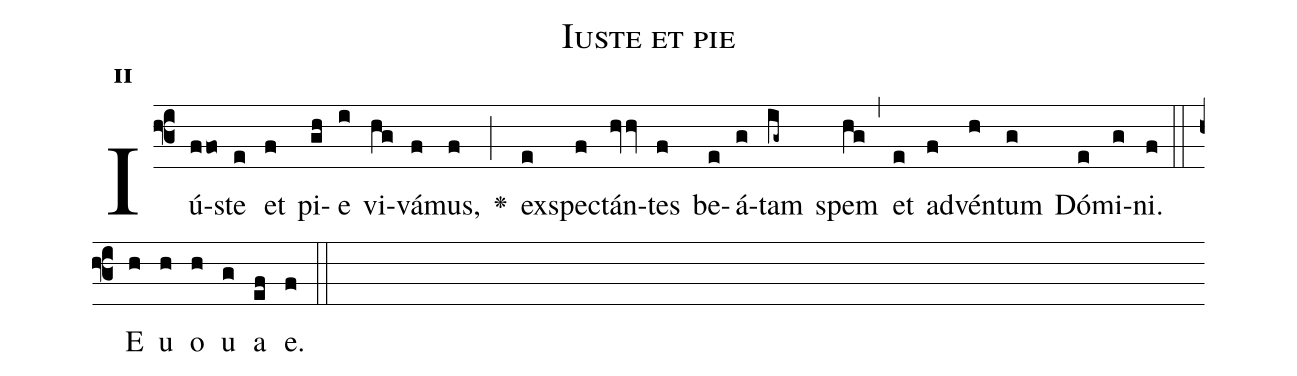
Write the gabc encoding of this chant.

name:Iuste et pie;
office-part:Antiphona;
mode:2;
%%
initial-style: 1;
name: Iuste et pie
book: Antiphonae & Responsoria/Tomus I, p. 42;
occasion: Hebdomada III Adventus Dominica;
office-part: Vesperae II Ant 3;
user-notes: ;
commentary: ;
annotation: 2d;
centering-scheme: english;
fontsize: 12;
font: OFLSortsMillGoudy;
height: 11;
width: 4.5;
%%
(f3)Iú(ffo)ste(e) et(f) pi(gh)e(i) vi(hg)vá(f)mus,(f) <v>\greheightstar</v>(;) ex(e)spe(f)ctán(hvhv)tes(f) be(e)á(g)tam(ig~) spem(hg) (,) et(e) ad(f)vén(h)tum(g) Dó(e)mi(g)ni.(f) (::)
E(h) u(h) o(h) u(g) a(ef) e.(f) (::)
